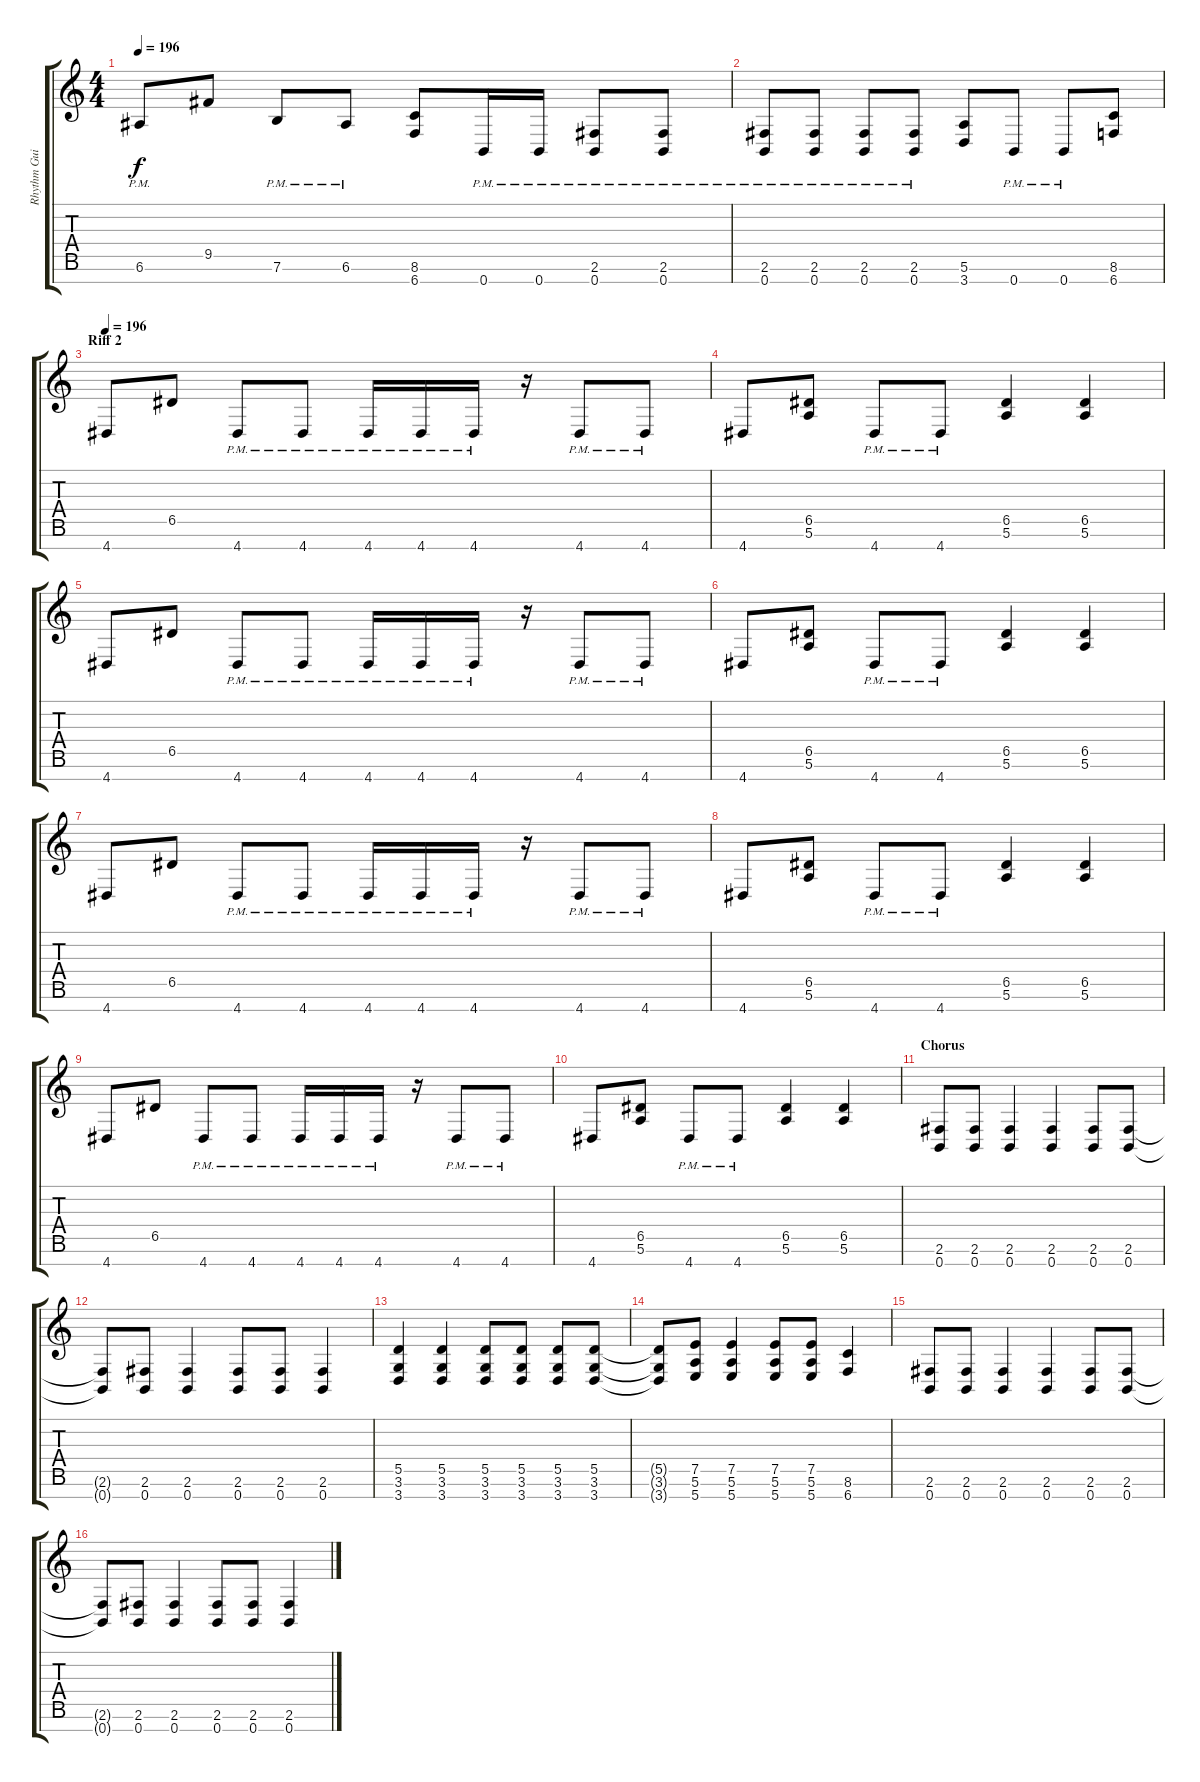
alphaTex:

\track ("Rhythm Guitar R" "Rhythm Gui") {instrument distortionguitar}
\staff {score tabs}
\tuning (E4 B3 G3 D3 A2 E2 B1) {hide}
\ts (4 4)
\tempo 196
\clef g2
\ks c
6.6{pm}.8{dy f} 9.5.8 7.6{pm}.8 6.6{pm}.8 (8.6 6.7).8 0.7{pm}.16 0.7{pm}.16 (2.6{pm} 0.7{pm}).8 (2.6{pm} 0.7{pm}).8 |
(2.6{pm} 0.7{pm}).8 (2.6{pm} 0.7{pm}).8 (2.6{pm} 0.7{pm}).8 (2.6{pm} 0.7{pm}).8 (5.6 3.7).8 0.7{pm}.8 0.7{pm}.8 (8.6 6.7).8 |
\section ("" "Riff 2")
\tempo 196
4.7.8 6.5.8 4.7{pm}.8 4.7{pm}.8 4.7{pm}.16 4.7{pm}.16 4.7{pm}.16 r.16 4.7{pm}.8 4.7{pm}.8 |
4.7.8 (6.5 5.6).8 4.7{pm}.8 4.7{pm}.8 (6.5 5.6).4 (6.5 5.6).4 |
4.7.8 6.5.8 4.7{pm}.8 4.7{pm}.8 4.7{pm}.16 4.7{pm}.16 4.7{pm}.16 r.16 4.7{pm}.8 4.7{pm}.8 |
4.7.8 (6.5 5.6).8 4.7{pm}.8 4.7{pm}.8 (6.5 5.6).4 (6.5 5.6).4 |
4.7.8 6.5.8 4.7{pm}.8 4.7{pm}.8 4.7{pm}.16 4.7{pm}.16 4.7{pm}.16 r.16 4.7{pm}.8 4.7{pm}.8 |
4.7.8 (6.5 5.6).8 4.7{pm}.8 4.7{pm}.8 (6.5 5.6).4 (6.5 5.6).4 |
4.7.8 6.5.8 4.7{pm}.8 4.7{pm}.8 4.7{pm}.16 4.7{pm}.16 4.7{pm}.16 r.16 4.7{pm}.8 4.7{pm}.8 |
4.7.8 (6.5 5.6).8 4.7{pm}.8 4.7{pm}.8 (6.5 5.6).4 (6.5 5.6).4 |
\section ("" "Chorus")
(2.6 0.7).8 (2.6 0.7).8 (2.6 0.7).4 (2.6 0.7).4 (2.6 0.7).8 (2.6 0.7).8 |
(2.6{t} 0.7{t}).8 (2.6 0.7).8 (2.6 0.7).4 (2.6 0.7).8 (2.6 0.7).8 (2.6 0.7).4 |
(5.5 3.6 3.7).4 (5.5 3.6 3.7).4 (5.5 3.6 3.7).8 (5.5 3.6 3.7).8 (5.5 3.6 3.7).8 (5.5 3.6 3.7).8 |
(5.5{t} 3.6{t} 3.7{t}).8 (7.5 5.6 5.7).8 (7.5 5.6 5.7).4 (7.5 5.6 5.7).8 (7.5 5.6 5.7).8 (8.6 6.7).4 |
(2.6 0.7).8 (2.6 0.7).8 (2.6 0.7).4 (2.6 0.7).4 (2.6 0.7).8 (2.6 0.7).8 |
(2.6{t} 0.7{t}).8 (2.6 0.7).8 (2.6 0.7).4 (2.6 0.7).8 (2.6 0.7).8 (2.6 0.7).4
